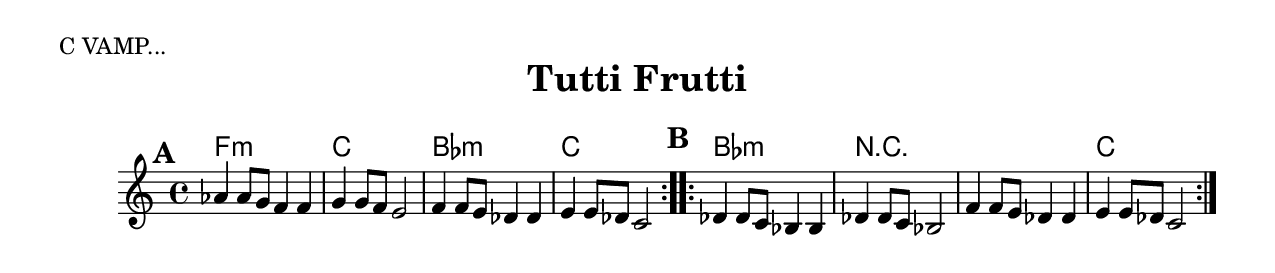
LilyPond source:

\version "2.18.0"
\include "english.ly"
\paper{
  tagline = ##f
  print-all-headers = ##t
  #(set-paper-size "letter")
}
date = #(strftime "%d-%m-%Y" (localtime (current-time)))

%\markup{ \italic{ " Updated " \date  }  }

\markup{ C VAMP... }

%#################################### Melody ########################
melody = \relative c'' {
  \clef treble
  \key a\minor
  \time 4/4
  \set Score.markFormatter = #format-mark-box-alphabet

  %\partial 16*3 a16 d f   %lead in notes

  \repeat volta 2{
  \mark \default
    af4  af8 g f4 f
    g4 g8 f e2|
    f4 f8 e df 4 df
    e4 e8 df c2|

  }
  %\alternative { { }{ } }

  \repeat volta 2{
  \mark \default
    df4 df8 c bf4 bf
    df4 df8 c bf2
    f'4 f8 e df4 df
    e4 e8 df c2
  }
  % \alternative { { }{ } }

}
%################################# Lyrics #####################
%\addlyrics{  }
%################################# Chords #######################
harmonies = \chordmode {
  f1:m
  c1
  bf1:m
  c1
  %B
  bf1:m
  r1*2
  c1
}

\score {
  <<
    \new ChordNames {
      \set chordChanges = ##t
      \harmonies
    }
    \new Staff
    \melody
  >>
  \header{
    title= "Tutti Frutti"
    subtitle=""
    composer= ""
    instrument =""
    arranger= ""
  }
  \layout{indent = 1.0\cm}
  \midi {
    \tempo 4 = 120

    % \midi { }
  }
}
%{
% more verses:
\markup{}
\markup {
  \fill-line {
    \hspace #0.1 % distance from left margin
    \column {
      \line { "1."
        \column {
          ""
        }
      }
      \hspace #0.2 % vertical distance between verses
      \line { "2."
        \column {
         ""
        }
      }
    }
    \hspace #0.1  % horiz. distance between columns
    \column {
      \line { "3."
        \column {
          ""
        }
      }
      \hspace #0.2 % distance between verses
      \line { "4."
        \column {
         ""
        }
      }
    }
    \hspace #0.1 % distance to right margin
  }
}

%}
